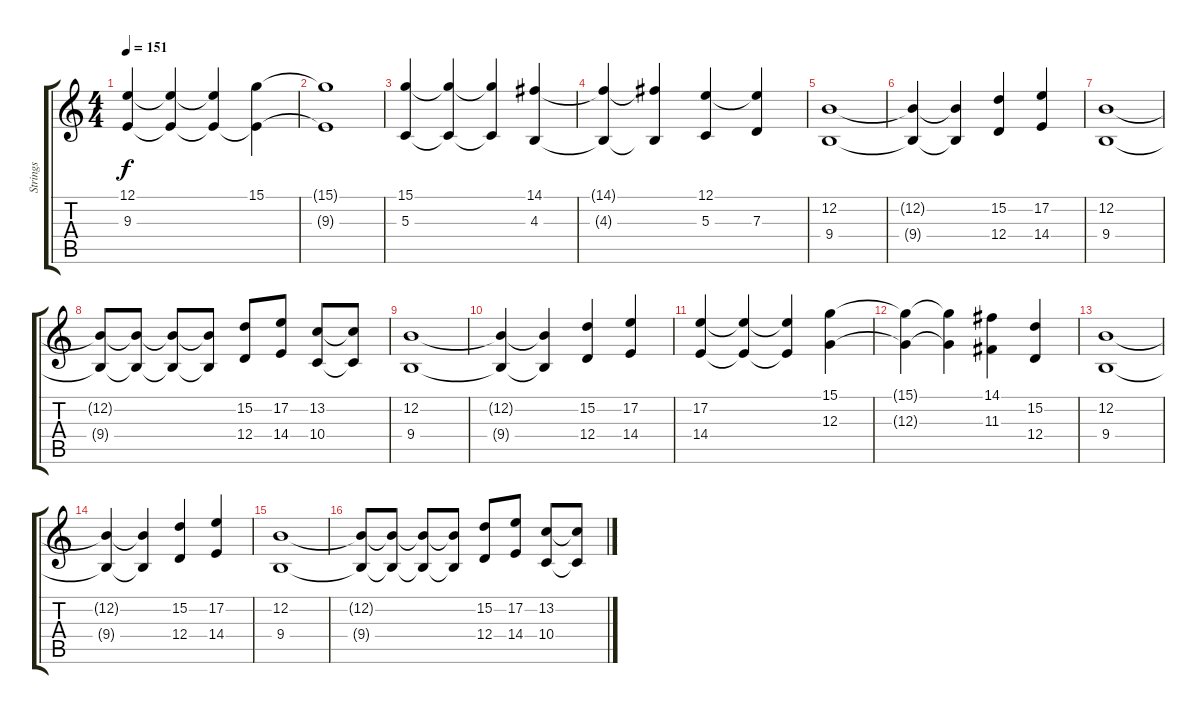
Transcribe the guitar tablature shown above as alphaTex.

\track ("Strings" "Strings") {instrument stringensemble1}
\staff {score tabs}
\tuning (E4 B3 G3 D3 A2 E2) {hide}
\ts (4 4)
\tempo 151
\clef g2
\ks c
(12.1 9.3).4{dy f} (12.1{t} 9.3{t}).4 (12.1{t} 9.3{t}).4 (15.1 9.3{t}).4 |
(15.1{t} 9.3{t}).1 |
(15.1 5.3).4 (15.1{t} 5.3{t}).4 (15.1{t} 5.3{t}).4 (14.1 4.3).4 |
(14.1{t} 4.3{t}).4 (14.1{t} 4.3{t}).4 (12.1 5.3).4 (12.1{t} 7.3).4 |
(12.2 9.4).1{volume 10} |
(12.2{t} 9.4{t}).4 (12.2{t} 9.4{t}).4 (15.2 12.4).4 (17.2 14.4).4 |
(12.2 9.4).1 |
(12.2{t} 9.4{t}).8 (12.2{t} 9.4{t}).8 (12.2{t} 9.4{t}).8 (12.2{t} 9.4{t}).8 (15.2 12.4).8 (17.2 14.4).8 (13.2 10.4).8 (13.2{t} 10.4{t}).8 |
(12.2 9.4).1 |
(12.2{t} 9.4{t}).4 (12.2{t} 9.4{t}).4 (15.2 12.4).4 (17.2 14.4).4 |
(17.2 14.4).4 (17.2{t} 14.4{t}).4 (17.2{t} 14.4{t}).4 (15.1 12.3).4 |
(15.1{t} 12.3{t}).4 (15.1{t} 12.3{t}).4 (14.1 11.3).4 (15.2 12.4).4 |
(12.2 9.4).1 |
(12.2{t} 9.4{t}).4 (12.2{t} 9.4{t}).4 (15.2 12.4).4 (17.2 14.4).4 |
(12.2 9.4).1 |
(12.2{t} 9.4{t}).8 (12.2{t} 9.4{t}).8 (12.2{t} 9.4{t}).8 (12.2{t} 9.4{t}).8 (15.2 12.4).8 (17.2 14.4).8 (13.2 10.4).8 (13.2{t} 10.4{t}).8
